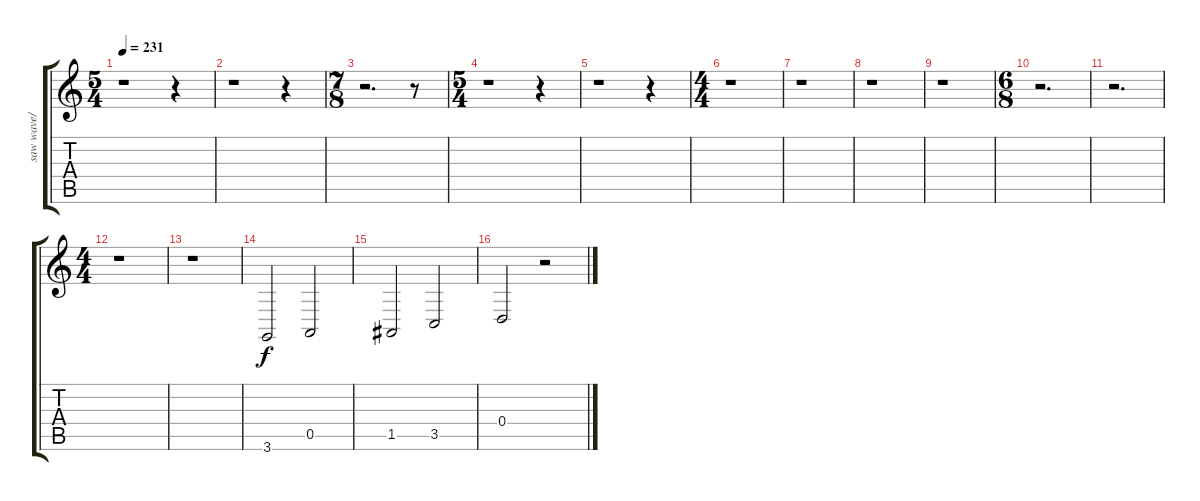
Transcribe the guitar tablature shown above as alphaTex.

\track ("saw wave/ dist. guit" "saw wave/ ") {instrument lead2sawtooth}
\staff {score tabs}
\tuning (E4 B3 G3 D3 A2 E2) {hide}
\ts (5 4)
\tempo 231
\clef g2
\ks c
r.1{dy f} r.4 |
r.1 r.4 |
\ts (7 8)
r.2{d} r.8 |
\ts (5 4)
r.1 r.4 |
r.1 r.4 |
\ts (4 4)
r.1 |
r.1 |
r.1 |
r.1 |
\ts (6 8)
r.2{d} |
r.2{d} |
\ts (4 4)
r.1 |
r.1 |
3.6.2{volume 10} 0.5.2 |
1.5.2 3.5.2 |
0.4.2 r.2
